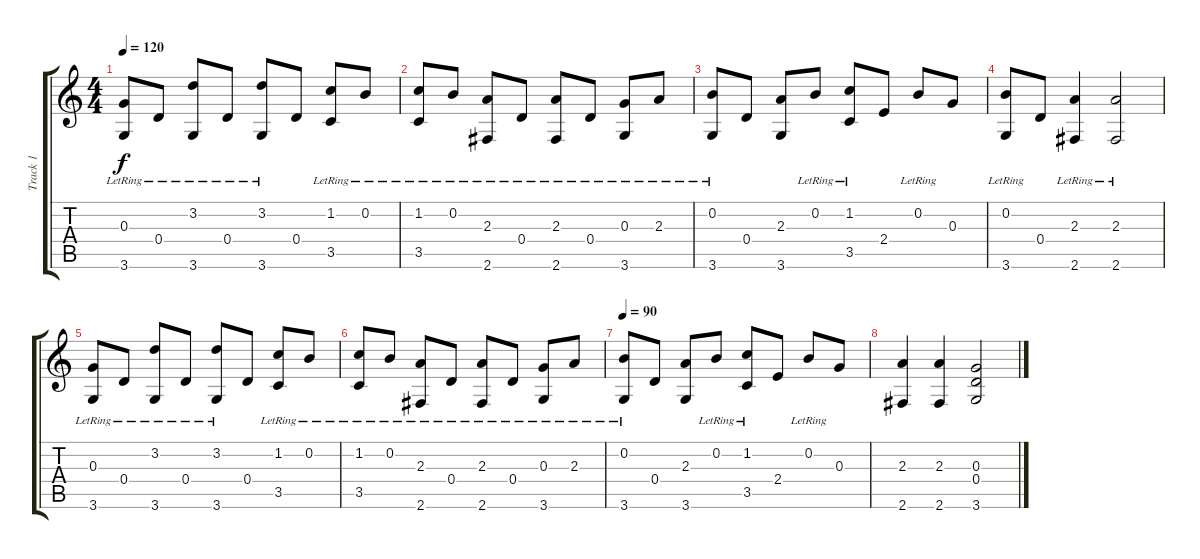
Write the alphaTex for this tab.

\track ("Track 1" "Track 1") {instrument acousticguitarsteel}
\staff {score tabs}
\tuning (E4 B3 G3 D3 A2 E2) {hide}
\ts (4 4)
\tempo 120
\clef g2
\ks c
(0.3{lr} 3.6{lr}).8{dy f} 0.4{lr}.8 (3.2{lr} 3.6{lr}).8 0.4{lr}.8 (3.2{lr} 3.6).8 0.4.8 (1.2{lr} 3.5{lr}).8 0.2{lr}.8 |
(1.2{lr} 3.5{lr}).8 0.2{lr}.8 (2.3{lr} 2.6{lr}).8 0.4{lr}.8 (2.3{lr} 2.6{lr}).8 0.4{lr}.8 (0.3{lr} 3.6{lr}).8 2.3{lr}.8 |
(0.2{lr} 3.6{lr}).8 0.4.8 (2.3 3.6).8 0.2{lr}.8 (1.2{lr} 3.5{lr}).8 2.4.8 0.2{lr}.8 0.3.8 |
(0.2{lr} 3.6{lr}).8 0.4.8 (2.3{lr} 2.6{lr}).4 (2.3{lr} 2.6{lr}).2 |
(0.3{lr} 3.6{lr}).8 0.4{lr}.8 (3.2{lr} 3.6{lr}).8 0.4{lr}.8 (3.2{lr} 3.6).8 0.4.8 (1.2{lr} 3.5{lr}).8 0.2{lr}.8 |
(1.2{lr} 3.5{lr}).8 0.2{lr}.8 (2.3{lr} 2.6{lr}).8 0.4{lr}.8 (2.3{lr} 2.6{lr}).8 0.4{lr}.8 (0.3{lr} 3.6{lr}).8 2.3{lr}.8 |
\tempo 90
(0.2{lr} 3.6{lr}).8 0.4.8 (2.3 3.6).8 0.2{lr}.8 (1.2{lr} 3.5{lr}).8 2.4.8 0.2{lr}.8 0.3.8 |
(2.3 2.6).4 (2.3 2.6).4 (0.3 0.4 3.6).2
